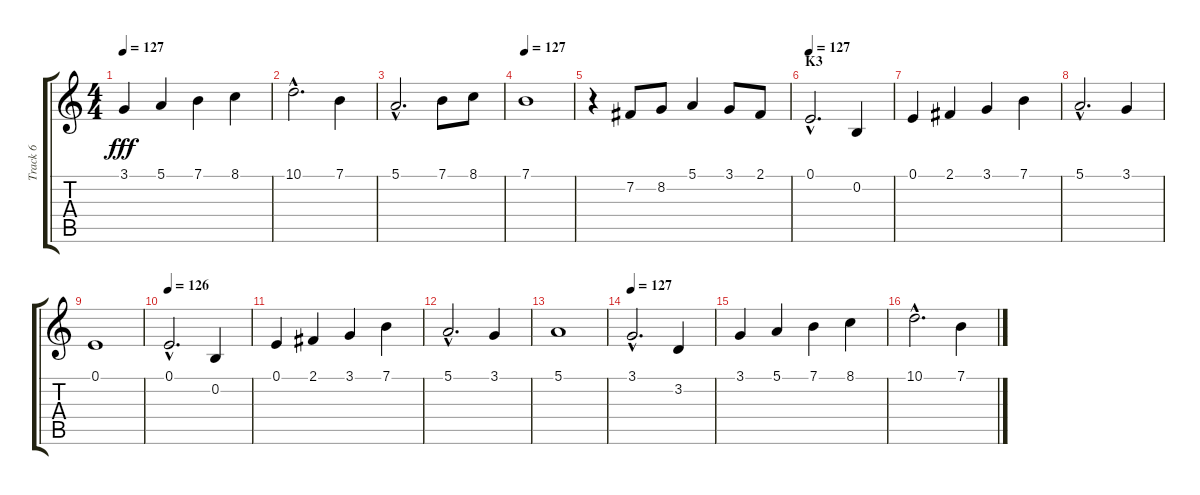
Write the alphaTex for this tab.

\track ("Track 6" "Track 6") {instrument choiraahs}
\staff {score tabs}
\tuning (E4 B3 G3 D3 A2 E2) {hide}
\ts (4 4)
\tempo 127
\clef g2
\ks c
3.1.4{dy fff} 5.1.4 7.1.4 8.1.4 |
10.1{hac}.2{d} 7.1.4 |
5.1{hac}.2{d} 7.1.8 8.1.8 |
\tempo 127
7.1.1 |
r.4 7.2.8 8.2.8 5.1.4 3.1.8 2.1.8 |
\section ("" "K3")
\tempo 127
0.1{hac}.2{d} 0.2.4 |
0.1.4 2.1.4 3.1.4 7.1.4 |
5.1{hac}.2{d} 3.1.4 |
0.1.1 |
\tempo 126
0.1{hac}.2{d} 0.2.4 |
0.1.4 2.1.4 3.1.4 7.1.4 |
5.1{hac}.2{d} 3.1.4 |
5.1.1 |
\tempo 127
3.1{hac}.2{d} 3.2.4 |
3.1.4 5.1.4 7.1.4 8.1.4 |
10.1{hac}.2{d} 7.1.4
